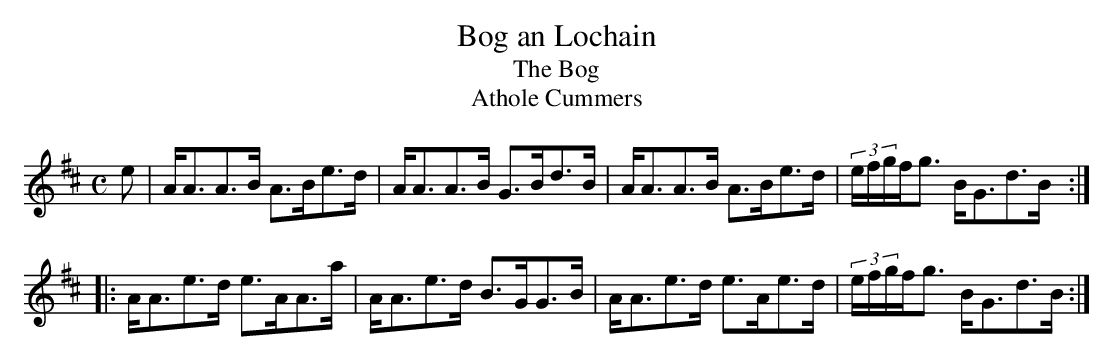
X:1
T:Bog an Lochain
T:Bog, The
T:Athole Cummers
M:C
L:1/16
K:Amix
e2|AA3A3B A3Be3d|AA3A3B G3Bd3B|AA3A3B A3Be3d|(3efgfg3 BG3d3B:|
|:AA3e3d e3AA3a|AA3e3d B3GG3B|AA3e3d e3Ae3d|(3efgfg3 BG3d3B:|]
